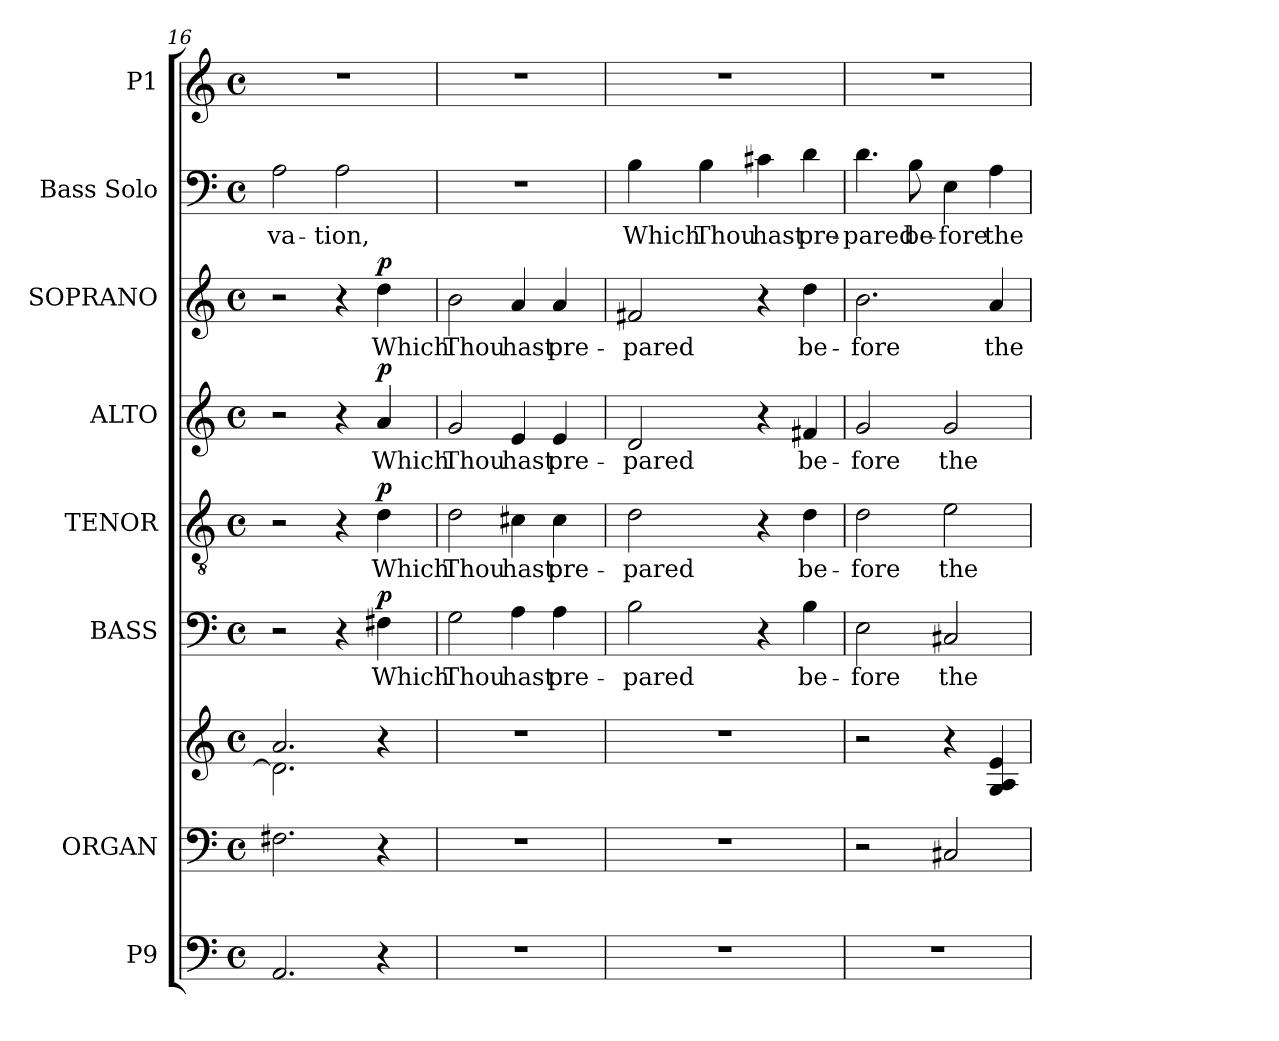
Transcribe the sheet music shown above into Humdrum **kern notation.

**kern	**kern	**kern	**kern	**text	**dynam	**kern	**text	**dynam	**kern	**text	**dynam	**kern	**text	**dynam	**kern	**text	**kern
*part8	*part7	*part7	*part6	*part6	*part6	*part5	*part5	*part5	*part4	*part4	*part4	*part3	*part3	*part3	*part2	*part2	*part1
*staff9	*staff8	*staff7	*staff6	*staff6	*staff6	*staff5	*staff5	*staff5	*staff4	*staff4	*staff4	*staff3	*staff3	*staff3	*staff2	*staff2	*staff1
*I"P9	*I"ORGAN	*	*I"BASS	*	*	*I"TENOR	*	*	*I"ALTO	*	*	*I"SOPRANO	*	*	*I"Bass Solo	*	*I"P1
!!LO:PB:g=z
*clefF4	*clefF4	*clefG2	*clefF4	*	*	*clefGv2	*	*	*clefG2	*	*	*clefG2	*	*	*clefF4	*	*clefG2
*	*	*	*	*	*	*ITrd7c12	*	*	*	*	*	*	*	*	*	*	*
*k[]	*k[]	*k[]	*k[]	*	*	*k[]	*	*	*k[]	*	*	*k[]	*	*	*k[]	*	*k[]
*C:	*C:	*C:	*C:	*	*	*C:	*	*	*C:	*	*	*C:	*	*	*C:	*	*C:
*M4/4	*M4/4	*M4/4	*M4/4	*	*	*M4/4	*	*	*M4/4	*	*	*M4/4	*	*	*M4/4	*	*M4/4
*met(c)	*met(c)	*met(c)	*met(c)	*	*	*met(c)	*	*	*met(c)	*	*	*met(c)	*	*	*met(c)	*	*met(c)
=16	=16	=16	=16	=16	=16	=16	=16	=16	=16	=16	=16	=16	=16	=16	=16	=16	=16
*	*	*^	*	*	*	*	*	*	*	*	*	*	*	*	*	*	*
!	!	!	!	!	!	!	!	!	!	!	!	!	!	!	!	!	!LO:LY:b:color=#000000	!
2.AAi/	2.F#i\	2.ai/	2.di\]	2r	.	.	2r	.	.	2r	.	.	2r	.	.	2Ai\	-va-	1r
!	!	!	!	!	!	!	!	!	!	!	!	!	!	!	!	!	!LO:LY:b:color=#000000	!
.	.	.	.	4r	.	.	4r	.	.	4r	.	.	4r	.	.	2Ai\	-tion,	.
!	!	!	!	!	!LO:LY:b:color=#000000	!	!	!	!	!	!	!	!	!	!	!	!	!
!	!	!	!	!	!	!	!	!LO:LY:b:color=#000000	!	!	!	!	!	!	!	!	!	!
!	!	!	!	!	!	!	!	!	!	!	!LO:LY:b:color=#000000	!	!	!	!	!	!	!
!	!	!	!	!	!	!	!	!	!	!	!	!	!	!LO:LY:b:color=#000000	!	!	!	!
4r	4r	4r	4ryy	4F#i\	Which	p	4Di\	Which	p	4ai/	Which	p	4ddi\	Which	p	.	.	.
*	*	*v	*v	*	*	*	*	*	*	*	*	*	*	*	*	*	*	*
=17	=17	=17	=17	=17	=17	=17	=17	=17	=17	=17	=17	=17	=17	=17	=17	=17	=17
*	*	*^	*	*	*	*	*	*	*	*	*	*	*	*	*	*	*
!	!	!	!	!	!LO:LY:b:color=#000000	!	!	!	!	!	!	!	!	!	!	!	!	!
*	*	*v	*v	*	*	*	*	*	*	*	*	*	*	*	*	*	*	*
*	*	*^	*	*	*	*	*	*	*	*	*	*	*	*	*	*	*
!	!	!	!	!	!	!	!	!LO:LY:b:color=#000000	!	!	!	!	!	!	!	!	!	!
*	*	*v	*v	*	*	*	*	*	*	*	*	*	*	*	*	*	*	*
*	*	*^	*	*	*	*	*	*	*	*	*	*	*	*	*	*	*
!	!	!	!	!	!	!	!	!	!	!	!LO:LY:b:color=#000000	!	!	!	!	!	!	!
*	*	*v	*v	*	*	*	*	*	*	*	*	*	*	*	*	*	*	*
*	*	*^	*	*	*	*	*	*	*	*	*	*	*	*	*	*	*
!	!	!	!	!	!	!	!	!	!	!	!	!	!	!LO:LY:b:color=#000000	!	!	!	!
*	*	*v	*v	*	*	*	*	*	*	*	*	*	*	*	*	*	*	*
1r	1r	1r	2Gi\	Thou	.	2Di\	Thou	.	2gi/	Thou	.	2bi\	Thou	.	1r	.	1r
!	!	!	!	!LO:LY:b:color=#000000	!	!	!	!	!	!	!	!	!	!	!	!	!
!	!	!	!	!	!	!	!LO:LY:b:color=#000000	!	!	!	!	!	!	!	!	!	!
!	!	!	!	!	!	!	!	!	!	!LO:LY:b:color=#000000	!	!	!	!	!	!	!
!	!	!	!	!	!	!	!	!	!	!	!	!	!LO:LY:b:color=#000000	!	!	!	!
.	.	.	4Ai\	hast	.	4C#Xi\	hast	.	4ei/	hast	.	4ai/	hast	.	.	.	.
!	!	!	!	!LO:LY:b:color=#000000	!	!	!	!	!	!	!	!	!	!	!	!	!
!	!	!	!	!	!	!	!LO:LY:b:color=#000000	!	!	!	!	!	!	!	!	!	!
!	!	!	!	!	!	!	!	!	!	!LO:LY:b:color=#000000	!	!	!	!	!	!	!
!	!	!	!	!	!	!	!	!	!	!	!	!	!LO:LY:b:color=#000000	!	!	!	!
.	.	.	4Ai\	pre-	.	4C#i\	pre-	.	4ei/	pre-	.	4ai/	pre-	.	.	.	.
=18	=18	=18	=18	=18	=18	=18	=18	=18	=18	=18	=18	=18	=18	=18	=18	=18	=18
!	!	!	!	!LO:LY:b:color=#000000	!	!	!	!	!	!	!	!	!	!	!	!	!
!	!	!	!	!	!	!	!LO:LY:b:color=#000000	!	!	!	!	!	!	!	!	!	!
!	!	!	!	!	!	!	!	!	!	!LO:LY:b:color=#000000	!	!	!	!	!	!	!
!	!	!	!	!	!	!	!	!	!	!	!	!	!LO:LY:b:color=#000000	!	!	!	!
!	!	!	!	!	!	!	!	!	!	!	!	!	!	!	!	!LO:LY:b:color=#000000	!
1r	1r	1r	2Bi\	-pared	.	2Di\	-pared	.	2di/	-pared	.	2f#i/	-pared	.	4Bi\	Which	1r
!	!	!	!	!	!	!	!	!	!	!	!	!	!	!	!	!LO:LY:b:color=#000000	!
.	.	.	.	.	.	.	.	.	.	.	.	.	.	.	4Bi\	Thou	.
!	!	!	!	!	!	!	!	!	!	!	!	!	!	!	!	!LO:LY:b:color=#000000	!
.	.	.	4r	.	.	4r	.	.	4r	.	.	4r	.	.	4c#Xi\	hast	.
!	!	!	!	!LO:LY:b:color=#000000	!	!	!	!	!	!	!	!	!	!	!	!	!
!	!	!	!	!	!	!	!LO:LY:b:color=#000000	!	!	!	!	!	!	!	!	!	!
!	!	!	!	!	!	!	!	!	!	!LO:LY:b:color=#000000	!	!	!	!	!	!	!
!	!	!	!	!	!	!	!	!	!	!	!	!	!LO:LY:b:color=#000000	!	!	!	!
!	!	!	!	!	!	!	!	!	!	!	!	!	!	!	!	!LO:LY:b:color=#000000	!
.	.	.	4Bi\	be-	.	4Di\	be-	.	4f#i/	be-	.	4ddi\	be-	.	4di\	pre-	.
=19	=19	=19	=19	=19	=19	=19	=19	=19	=19	=19	=19	=19	=19	=19	=19	=19	=19
!	!	!	!	!LO:LY:b:color=#000000	!	!	!	!	!	!	!	!	!	!	!	!	!
!	!	!	!	!	!	!	!LO:LY:b:color=#000000	!	!	!	!	!	!	!	!	!	!
!	!	!	!	!	!	!	!	!	!	!LO:LY:b:color=#000000	!	!	!	!	!	!	!
!	!	!	!	!	!	!	!	!	!	!	!	!	!LO:LY:b:color=#000000	!	!	!	!
!	!	!	!	!	!	!	!	!	!	!	!	!	!	!	!	!LO:LY:b:color=#000000	!
1r	2r	2r	2Ei\	-fore	.	2Di\	-fore	.	2gi/	-fore	.	2.bi\	-fore	.	4.di\	-pared	1r
!	!	!	!	!	!	!	!	!	!	!	!	!	!	!	!	!LO:LY:b:color=#000000	!
.	.	.	.	.	.	.	.	.	.	.	.	.	.	.	8Bi\	be-	.
!	!	!	!	!LO:LY:b:color=#000000	!	!	!	!	!	!	!	!	!	!	!	!	!
!	!	!	!	!	!	!	!LO:LY:b:color=#000000	!	!	!	!	!	!	!	!	!	!
!	!	!	!	!	!	!	!	!	!	!LO:LY:b:color=#000000	!	!	!	!	!	!	!
!	!	!	!	!	!	!	!	!	!	!	!	!	!	!	!	!LO:LY:b:color=#000000	!
.	2C#Xi/	4r	2C#Xi/	the	.	2Ei\	the	.	2gi/	the	.	.	.	.	4Ei\	-fore	.
!	!	!	!	!	!	!	!	!	!	!	!	!	!LO:LY:b:color=#000000	!	!	!	!
!	!	!	!	!	!	!	!	!	!	!	!	!	!	!	!	!LO:LY:b:color=#000000	!
.	.	4Gi/ 4Ai 4ei	.	.	.	.	.	.	.	.	.	4ai/	the	.	4Ai\	the	.
=	=	=	=	=	=	=	=	=	=	=	=	=	=	=	=	=	=
*-	*-	*-	*-	*-	*-	*-	*-	*-	*-	*-	*-	*-	*-	*-	*-	*-	*-
